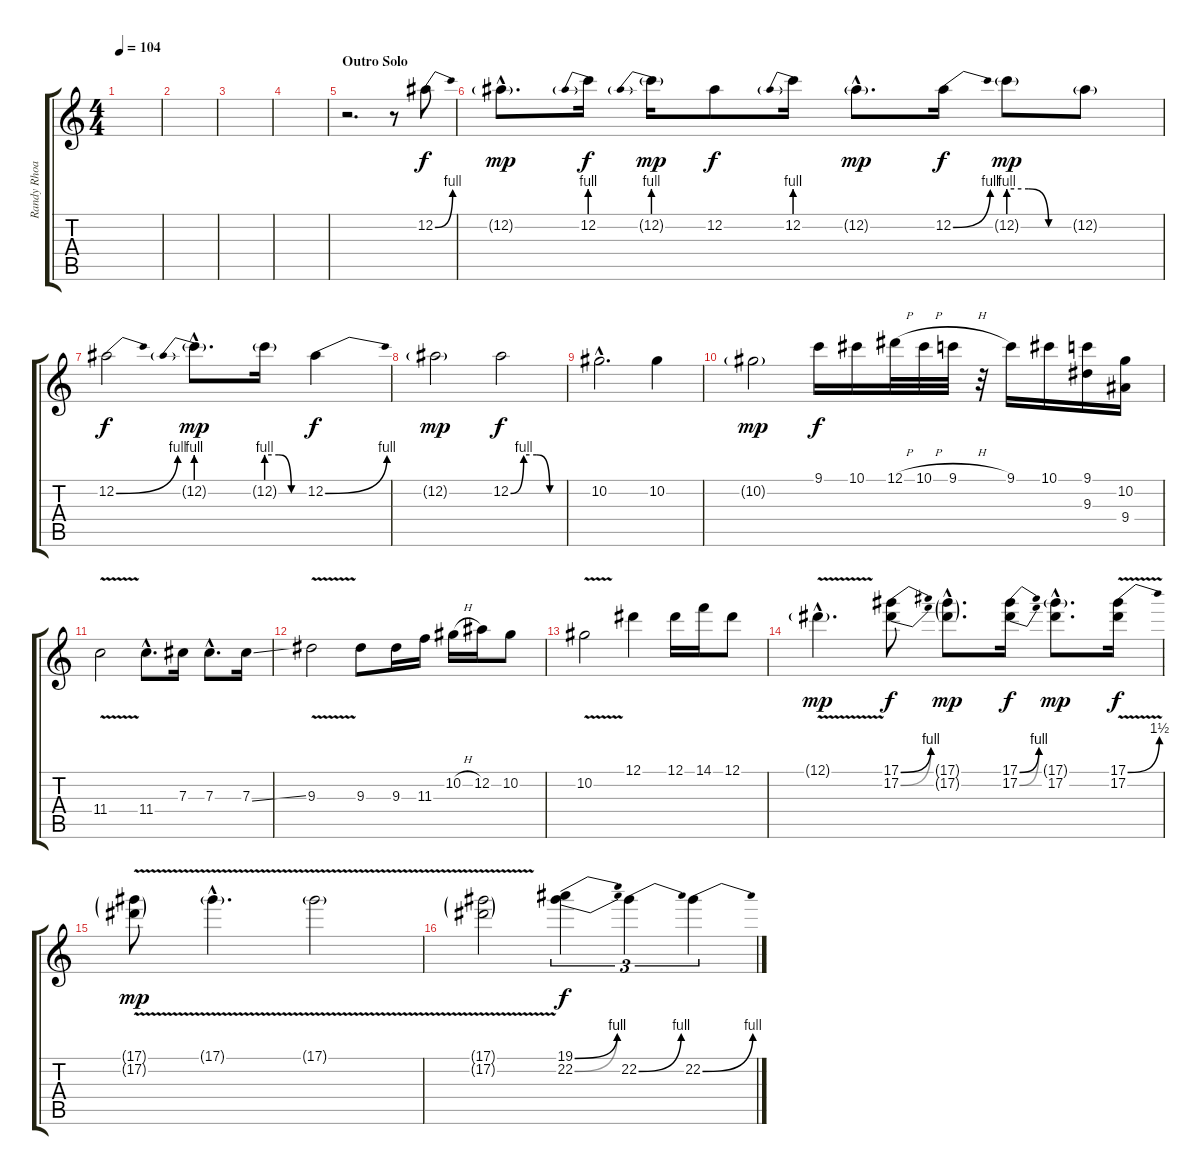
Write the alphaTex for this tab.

\track ("Randy Rhoads (Double Track)" "Randy Rhoa") {instrument overdrivenguitar}
\staff {score tabs}
\tuning (Eb4 Bb3 Gb3 Db3 Ab2 Eb2) {hide}
\ts (4 4)
\tempo 104
\clef g2
\ks c
|
|
|
|
\section ("" "Outro Solo")
r.2{d} r.8 12.2{be (bend 0 0 60 4)}.8 |
12.2{g hac}.8{d dy mp} 12.2{be (prebend 0 4 60 4)}.16{dy f} 12.2{be (prebend 0 4 60 4) g}.16{dy mp} 12.2.8{dy f} 12.2{be (prebend 0 4 60 4)}.16 12.2{g hac}.8{d dy mp} 12.2{be (bend 0 0 60 4)}.16{dy f} 12.2{be (custom 0 4 20 4 40 0 60 0) g}.8{dy mp} 12.2{g}.8 |
12.2{be (bend 0 0 60 4)}.2{dy f} 12.2{be (prebend 0 4 60 4) g hac}.8{d dy mp} 12.2{be (custom 0 4 20 4 40 0 60 0) g}.16 12.2{be (bend 0 0 60 4)}.4{dy f} |
12.2{g}.2{dy mp} 12.2{be (custom 0 0 15 4 30 4 45 0 60 0)}.2{dy f} |
10.2{hac}.2{d} 10.2.4 |
10.2{g}.2{dy mp} 9.1.16{dy f} 10.1.16 12.1{h}.32 10.1{h}.32 9.1{h}.32 r.32 9.1.16 10.1.16 (9.1 9.3).16 (10.2 9.4).16 |
11.4{v}.2 11.4{hac}.8{d} 7.3.16 7.3{hac}.8{d} 7.3{ss}.16 |
9.3{v}.2 9.3.8 9.3.16 11.3.16 10.2{h}.16 12.2.16 10.2.8 |
10.2{v}.2 12.1.4 12.1.16 14.1.16 12.1.8 |
12.1{v g hac}.4{d dy mp} (17.1{be (bend 0 0 60 4)} 17.2{be (bend 0 0 60 4)}).8{dy f} (17.1{g hac} 17.2{g hac}).8{d dy mp} (17.1{be (bend 0 0 60 4)} 17.2{be (bend 0 0 60 4)}).16{dy f} (17.1{g hac} 17.2{hac}).8{d dy mp} (17.1{be (bend 0 0 60 6) v} 17.2).16{dy f} |
(17.1{v g} 17.2{v g}).8{dy mp} 17.1{v g hac}.4{d} 17.1{v g}.2 |
(17.1{v g} 17.2{v g}).2 (19.1{be (bend 0 0 60 4)} 22.2{be (bend 0 0 60 4)}).4{tu (3 2) dy f} 22.2{be (bend 0 0 60 4)}.4{tu (3 2)} 22.2{be (bend 0 0 60 4)}.4{tu (3 2)}
